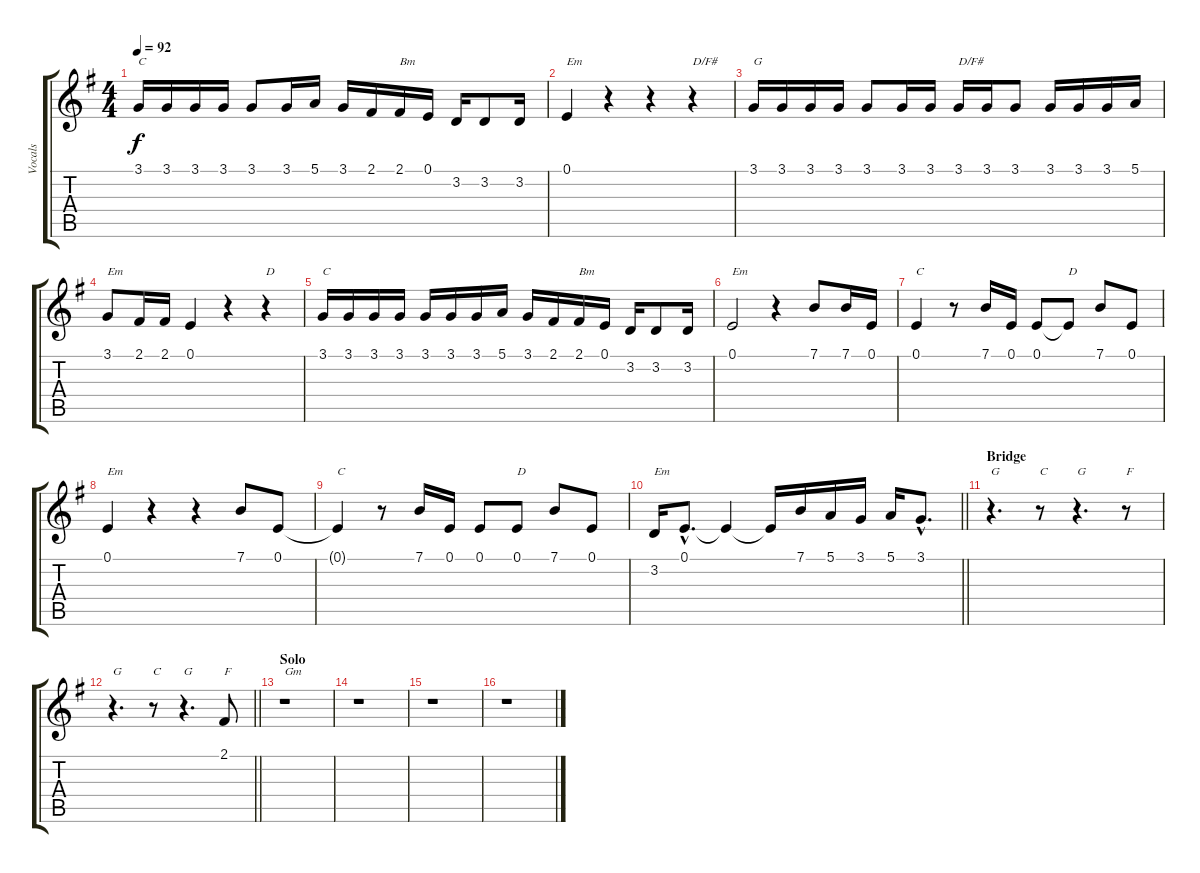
\track ("Vocals" "Vocals") {instrument sopranosax}
\staff {score tabs}
\tuning (E4 B3 G3 D3 A2 E2) {hide}
\ts (4 4)
\tempo 92
\clef g2
\ks g
3.1.16{txt "C" dy f} 3.1.16 3.1.16 3.1.16 3.1.8 3.1.16 5.1.16 3.1.16 2.1.16 2.1.16{txt "Bm"} 0.1.16 3.2.16 3.2.8 3.2.16 |
0.1.4{txt "Em"} r.4 r.4 r.4{txt "D/F#"} |
3.1.16{txt "G"} 3.1.16 3.1.16 3.1.16 3.1.8 3.1.16 3.1.16 3.1.16{txt "D/F#"} 3.1.16 3.1.8 3.1.16 3.1.16 3.1.16 5.1.16 |
3.1.8{txt "Em"} 2.1.16 2.1.16 0.1.4 r.4 r.4{txt "D"} |
3.1.16{txt "C"} 3.1.16 3.1.16 3.1.16 3.1.16 3.1.16 3.1.16 5.1.16 3.1.16 2.1.16 2.1.16{txt "Bm"} 0.1.16 3.2.16 3.2.8 3.2.16 |
0.1.2{txt "Em"} r.4 7.1.8 7.1.16 0.1.16 |
0.1.4{txt "C"} r.8 7.1.16 0.1.16 0.1.8 0.1{t}.8{txt "D"} 7.1.8 0.1.8 |
0.1.4{txt "Em"} r.4 r.4 7.1.8 0.1.8 |
0.1{t}.4{txt "C"} r.8 7.1.16 0.1.16 0.1.8 0.1.8{txt "D"} 7.1.8 0.1.8 |
\barLineRight lightlight
3.2.16{txt "Em"} 0.1{hac}.8{d} 0.1{t}.4 0.1{t}.16 7.1.16 5.1.16 3.1.16 5.1.16 3.1{hac}.8{d} |
\section ("" "Bridge")
r.4{d txt "G"} r.8{txt "C"} r.4{d txt "G"} r.8{txt "F"} |
\barLineRight lightlight
r.4{d txt "G"} r.8{txt "C"} r.4{d txt "G"} 2.1.8{txt "F"} |
\section ("" "Solo")
r.1{txt "Gm"} |
r.1 |
r.1 |
r.1
